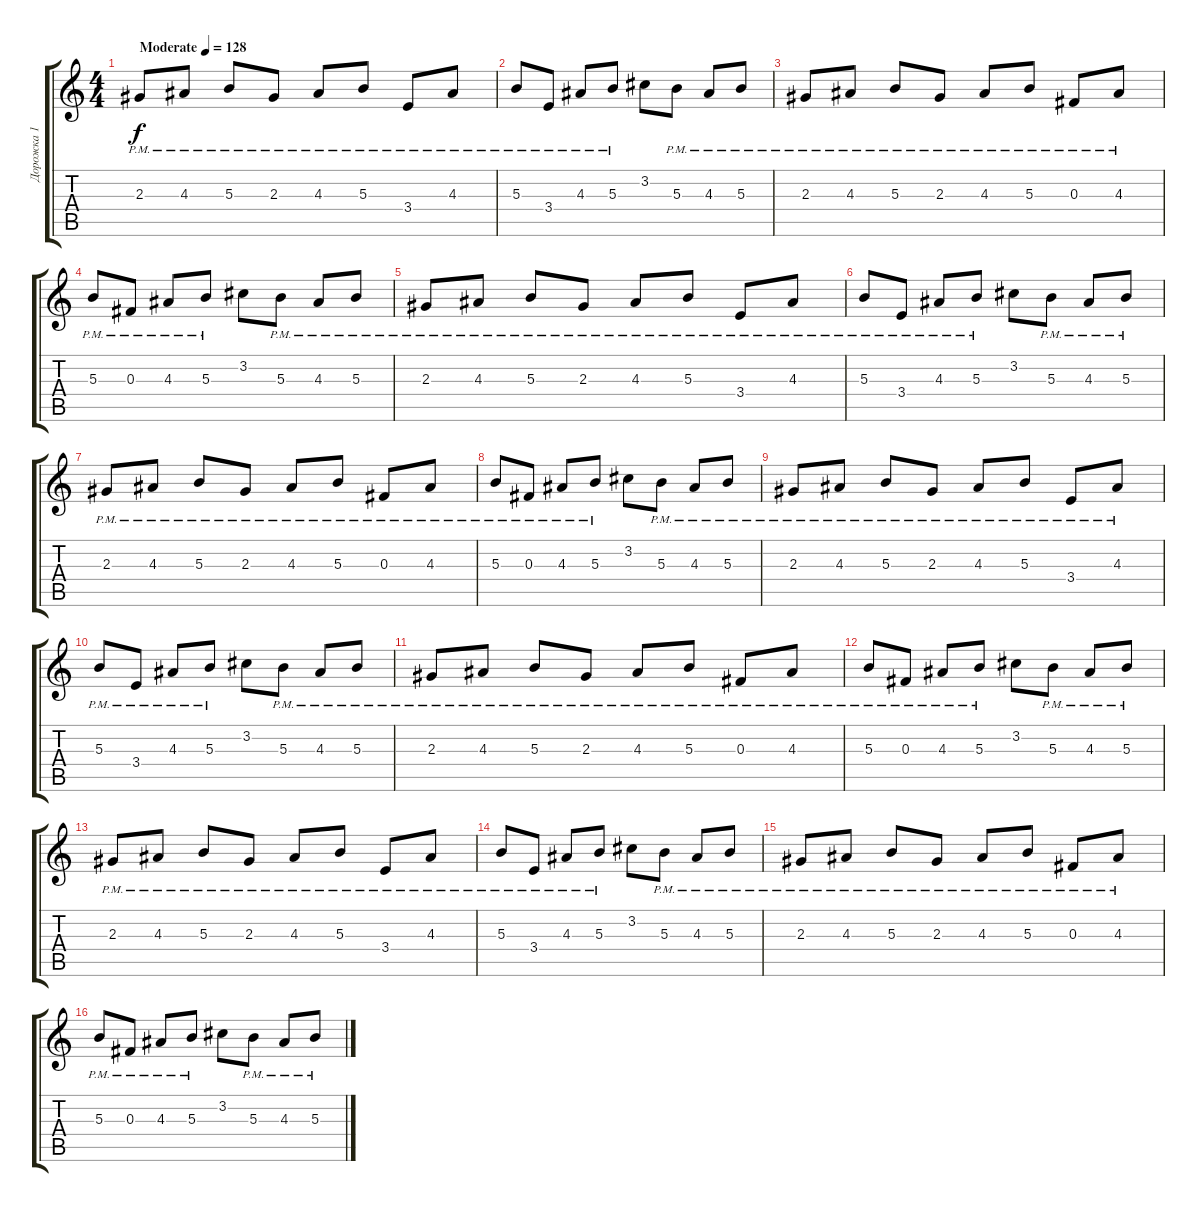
\track ("Дорожка 1" "Дорожка 1") {instrument distortionguitar}
\staff {score tabs}
\tuning (Eb4 Bb3 Gb3 Db3 Ab2 Eb2) {hide}
\ts (4 4)
\tempo (128 "Moderate")
\clef g2
\ks c
2.3{pm}.8{dy f instrument distortionguitar} 4.3{pm}.8 5.3{pm}.8 2.3{pm}.8 4.3{pm}.8 5.3{pm}.8 3.4{pm}.8 4.3{pm}.8 |
5.3{pm}.8 3.4{pm}.8 4.3{pm}.8 5.3{pm}.8 3.2.8 5.3{pm}.8 4.3{pm}.8 5.3{pm}.8 |
2.3{pm}.8 4.3{pm}.8 5.3{pm}.8 2.3{pm}.8 4.3{pm}.8 5.3{pm}.8 0.3{pm}.8 4.3{pm}.8 |
5.3{pm}.8 0.3{pm}.8 4.3{pm}.8 5.3{pm}.8 3.2.8 5.3{pm}.8 4.3{pm}.8 5.3{pm}.8 |
2.3{pm}.8 4.3{pm}.8 5.3{pm}.8 2.3{pm}.8 4.3{pm}.8 5.3{pm}.8 3.4{pm}.8 4.3{pm}.8 |
5.3{pm}.8 3.4{pm}.8 4.3{pm}.8 5.3{pm}.8 3.2.8 5.3{pm}.8 4.3{pm}.8 5.3{pm}.8 |
2.3{pm}.8 4.3{pm}.8 5.3{pm}.8 2.3{pm}.8 4.3{pm}.8 5.3{pm}.8 0.3{pm}.8 4.3{pm}.8 |
5.3{pm}.8 0.3{pm}.8 4.3{pm}.8 5.3{pm}.8 3.2.8 5.3{pm}.8 4.3{pm}.8 5.3{pm}.8 |
2.3{pm}.8 4.3{pm}.8 5.3{pm}.8 2.3{pm}.8 4.3{pm}.8 5.3{pm}.8 3.4{pm}.8 4.3{pm}.8 |
5.3{pm}.8 3.4{pm}.8 4.3{pm}.8 5.3{pm}.8 3.2.8 5.3{pm}.8 4.3{pm}.8 5.3{pm}.8 |
2.3{pm}.8 4.3{pm}.8 5.3{pm}.8 2.3{pm}.8 4.3{pm}.8 5.3{pm}.8 0.3{pm}.8 4.3{pm}.8 |
5.3{pm}.8 0.3{pm}.8 4.3{pm}.8 5.3{pm}.8 3.2.8 5.3{pm}.8 4.3{pm}.8 5.3{pm}.8 |
2.3{pm}.8 4.3{pm}.8 5.3{pm}.8 2.3{pm}.8 4.3{pm}.8 5.3{pm}.8 3.4{pm}.8 4.3{pm}.8 |
5.3{pm}.8 3.4{pm}.8 4.3{pm}.8 5.3{pm}.8 3.2.8 5.3{pm}.8 4.3{pm}.8 5.3{pm}.8 |
2.3{pm}.8 4.3{pm}.8 5.3{pm}.8 2.3{pm}.8 4.3{pm}.8 5.3{pm}.8 0.3{pm}.8 4.3{pm}.8 |
5.3{pm}.8 0.3{pm}.8 4.3{pm}.8 5.3{pm}.8 3.2.8 5.3{pm}.8 4.3{pm}.8 5.3{pm}.8
